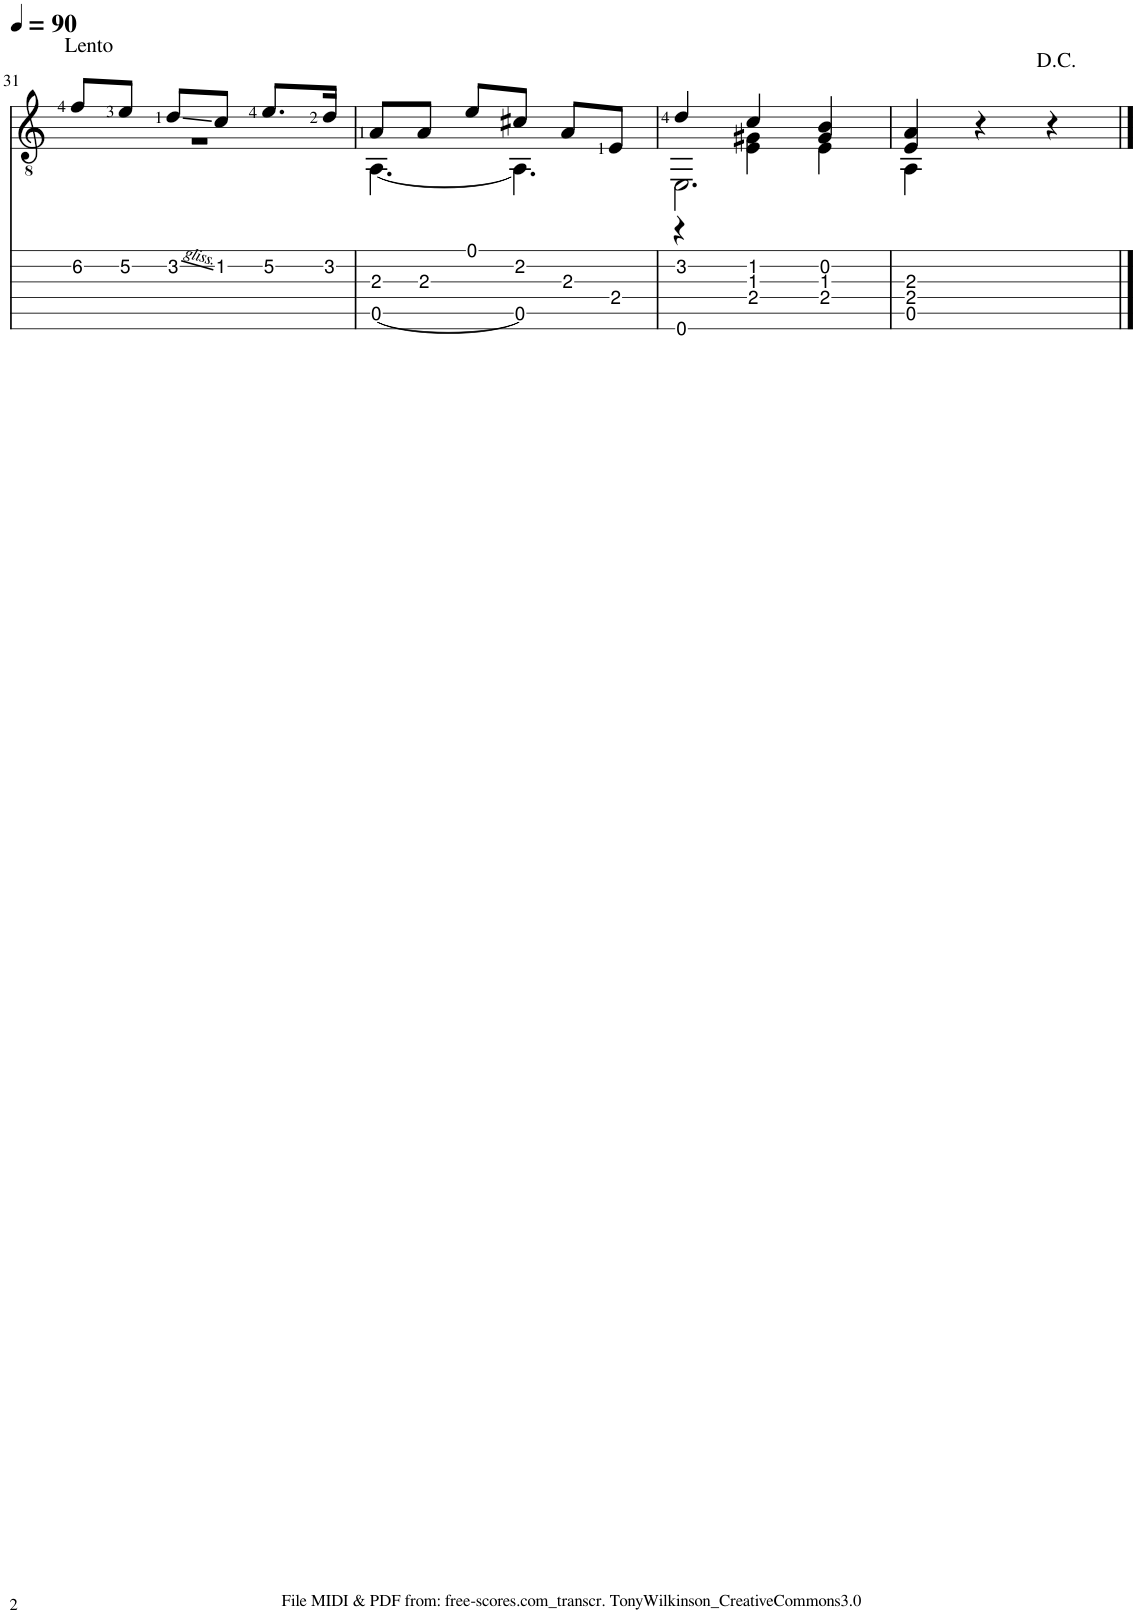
**kern	**kern
*part1	*part1
*staff2	*staff1
*I"Guitar	*
*I'Guit.	*
!!LO:PB:g=z
*	*clefGv2
*k[]	*k[]
*M3/4	*M3/4
*MM90	*MM90
=31	=31
*^	*^
*	*^	*	*^
!	!	!	!LO:TX:a:t=Lento	!	!
8fL	2.r	2.r	8f/L	2.r	2.r
8eJ	.	.	8e/J	.	.
8dL	.	.	8d/L	.	.
8cJ	.	.	8c/J	.	.
8.eL	.	.	8.e/L	.	.
16dJk	.	.	16d/Jk	.	.
*	*v	*v	*	*	*
*	*	*	*v	*v
=32	=32	=32	=32
8AL	[4.AA	8A/L	[4.AA\
8AJ	.	8A/J	.
8eL	.	8e/L	.
8c#XJ	4.AA]	8c#X/J	4.AA\]
8AL	.	8A/L	.
8EJ	.	8E/J	.
=33	=33	=33	=33
*	*^	*	*^
4d	2.EE	4r	4d/	2.EE\	4r
4c	.	4E 4G#X	4c/	.	4E\ 4G#X\
4G#X 4B	.	4E	4G#/ 4B/	.	4E\
*	*v	*v	*	*	*
*	*	*	*v	*v
=34	=34	=34	=34
4E 4A	4AA	4E/ 4A/	4AA\
4r	2ryy	4r	2ryy
4r	.	4r	.
*v	*v	*	*
*	*v	*v
==	==
*-	*-
